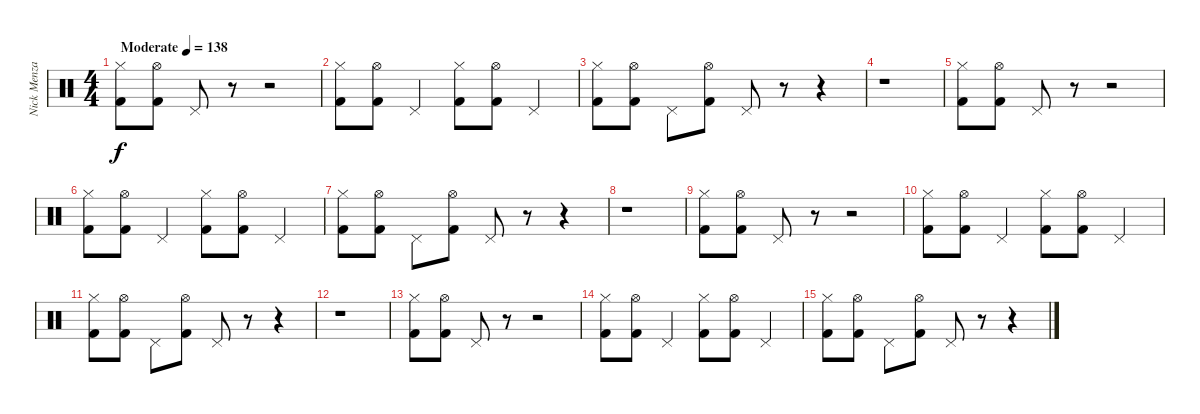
\track ("Nick Menza" "Nick Menza") {instrument percussion}
\staff {score}
\articulation defaults
\ts (4 4)
\tempo (138 "Moderate")
\clef neutral
\ks c
("Hi-Hat (closed)" "Kick (hit) 2").8{dy f} ("Hi-Hat (open)" "Kick (hit) 2").8 "Pedal Hi-Hat (hit)".8 r.8 r.2 |
("Hi-Hat (closed)" "Kick (hit) 2").8 ("Hi-Hat (open)" "Kick (hit) 2").8 "Pedal Hi-Hat (hit)".4 ("Hi-Hat (closed)" "Kick (hit) 2").8 ("Hi-Hat (open)" "Kick (hit) 2").8 "Pedal Hi-Hat (hit)".4 |
("Hi-Hat (closed)" "Kick (hit) 2").8 ("Hi-Hat (open)" "Kick (hit) 2").8 "Pedal Hi-Hat (hit)".8 ("Hi-Hat (open)" "Kick (hit) 2").8 "Pedal Hi-Hat (hit)".8 r.8 r.4 |
r.1 |
("Hi-Hat (closed)" "Kick (hit) 2").8 ("Hi-Hat (open)" "Kick (hit) 2").8 "Pedal Hi-Hat (hit)".8 r.8 r.2 |
("Hi-Hat (closed)" "Kick (hit) 2").8 ("Hi-Hat (open)" "Kick (hit) 2").8 "Pedal Hi-Hat (hit)".4 ("Hi-Hat (closed)" "Kick (hit) 2").8 ("Hi-Hat (open)" "Kick (hit) 2").8 "Pedal Hi-Hat (hit)".4 |
("Hi-Hat (closed)" "Kick (hit) 2").8 ("Hi-Hat (open)" "Kick (hit) 2").8 "Pedal Hi-Hat (hit)".8 ("Hi-Hat (open)" "Kick (hit) 2").8 "Pedal Hi-Hat (hit)".8 r.8 r.4 |
r.1 |
("Hi-Hat (closed)" "Kick (hit) 2").8 ("Hi-Hat (open)" "Kick (hit) 2").8 "Pedal Hi-Hat (hit)".8 r.8 r.2 |
("Hi-Hat (closed)" "Kick (hit) 2").8 ("Hi-Hat (open)" "Kick (hit) 2").8 "Pedal Hi-Hat (hit)".4 ("Hi-Hat (closed)" "Kick (hit) 2").8 ("Hi-Hat (open)" "Kick (hit) 2").8 "Pedal Hi-Hat (hit)".4 |
("Hi-Hat (closed)" "Kick (hit) 2").8 ("Hi-Hat (open)" "Kick (hit) 2").8 "Pedal Hi-Hat (hit)".8 ("Hi-Hat (open)" "Kick (hit) 2").8 "Pedal Hi-Hat (hit)".8 r.8 r.4 |
r.1 |
("Hi-Hat (closed)" "Kick (hit) 2").8 ("Hi-Hat (open)" "Kick (hit) 2").8 "Pedal Hi-Hat (hit)".8 r.8 r.2 |
("Hi-Hat (closed)" "Kick (hit) 2").8 ("Hi-Hat (open)" "Kick (hit) 2").8 "Pedal Hi-Hat (hit)".4 ("Hi-Hat (closed)" "Kick (hit) 2").8 ("Hi-Hat (open)" "Kick (hit) 2").8 "Pedal Hi-Hat (hit)".4 |
("Hi-Hat (closed)" "Kick (hit) 2").8 ("Hi-Hat (open)" "Kick (hit) 2").8 "Pedal Hi-Hat (hit)".8 ("Hi-Hat (open)" "Kick (hit) 2").8 "Pedal Hi-Hat (hit)".8 r.8 r.4
